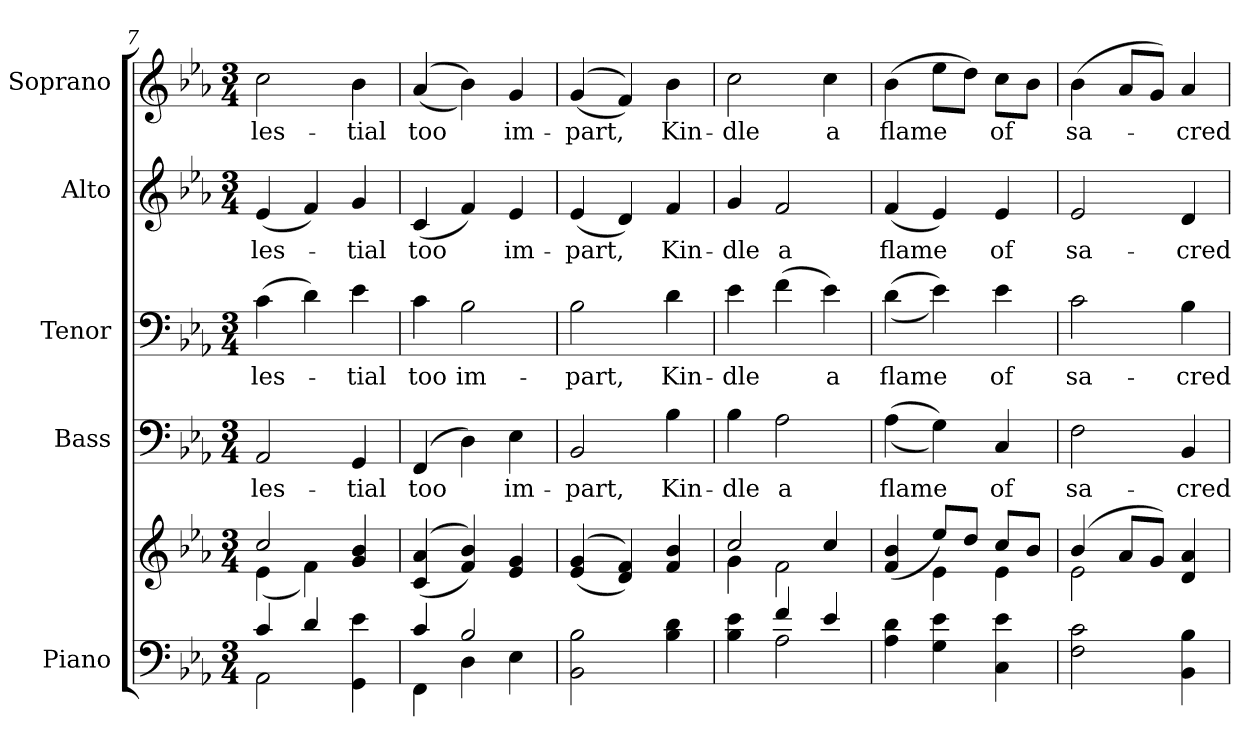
**kern	**kern	**kern	**text	**kern	**text	**kern	**text	**kern	**text
*part5	*part5	*part4	*part4	*part3	*part3	*part2	*part2	*part1	*part1
*staff6	*staff5	*staff4	*staff4	*staff3	*staff3	*staff2	*staff2	*staff1	*staff1
*I"Piano	*	*I"Bass	*	*I"Tenor	*	*I"Alto	*	*I"Soprano	*
*I'Pno.	*	*I'B.	*	*I'T.	*	*I'A.	*	*I'S.	*
*clefF4	*clefG2	*clefF4	*	*clefF4	*	*clefG2	*	*clefG2	*
*k[b-e-a-]	*k[b-e-a-]	*k[b-e-a-]	*	*k[b-e-a-]	*	*k[b-e-a-]	*	*k[b-e-a-]	*
*E-:	*E-:	*E-:	*	*E-:	*	*E-:	*	*E-:	*
*M3/4	*M3/4	*M3/4	*	*M3/4	*	*M3/4	*	*M3/4	*
=7	=7	=7	=7	=7	=7	=7	=7	=7	=7
*^	*^	*	*	*	*	*	*	*	*
!	!	!	!	!	!LO:LY:b:color=#000000	!	!	!	!	!	!
!	!	!	!	!	!	!	!LO:LY:b:color=#000000	!	!	!	!
!	!	!	!	!	!	!	!	!	!LO:LY:b:color=#000000	!	!
!	!	!	!	!	!	!	!	!	!	!	!LO:LY:b:color=#000000
4ci/	2AA-i\	2cci/	(4e-i\	2AA-i/	-les-	(4ci\	-les-	(4e-i/	-les-	2cci\	-les-
4di/	.	.	4fi\)	.	.	4di\)	.	4fi/)	.	.	.
!	!	!	!	!	!LO:LY:b:color=#000000	!	!	!	!	!	!
!	!	!	!	!	!	!	!LO:LY:b:color=#000000	!	!	!	!
!	!	!	!	!	!	!	!	!	!LO:LY:b:color=#000000	!	!
!	!	!	!	!	!	!	!	!	!	!	!LO:LY:b:color=#000000
4GGi\ 4e-i	4ryy	4gi/ 4b-i	4ryy	4GGi/	-tial	4e-i\	-tial	4gi/	-tial	4b-i\	-tial
*	*	*v	*v	*	*	*	*	*	*	*	*
!!LO:PB:g=z
=8	=8	=8	=8	=8	=8	=8	=8	=8	=8	=8
*	*	*^	*	*	*	*	*	*	*	*
!	!	!	!	!	!LO:LY:b:color=#000000	!	!	!	!	!	!
*	*	*v	*v	*	*	*	*	*	*	*	*
*	*	*^	*	*	*	*	*	*	*	*
!	!	!	!	!	!	!	!LO:LY:b:color=#000000	!	!	!	!
*	*	*v	*v	*	*	*	*	*	*	*	*
*	*	*^	*	*	*	*	*	*	*	*
!	!	!	!	!	!	!	!	!	!LO:LY:b:color=#000000	!	!
*	*	*v	*v	*	*	*	*	*	*	*	*
*	*	*^	*	*	*	*	*	*	*	*
!	!	!	!	!	!	!	!	!	!	!	!LO:LY:b:color=#000000
*	*	*v	*v	*	*	*	*	*	*	*	*
4ci/	4FFi\	((4ci/ 4a-i	(4FFi/	too	4ci\	too	(4ci/	too	((4a-i/	too
!	!	!	!	!	!	!LO:LY:b:color=#000000	!	!	!	!
2B-i/	4Di\	4fi/ 4b-i))	4Di\)	.	2B-i\	im-	4fi/)	.	4b-i\))	.
!	!	!	!	!LO:LY:b:color=#000000	!	!	!	!	!	!
!	!	!	!	!	!	!	!	!LO:LY:b:color=#000000	!	!
!	!	!	!	!	!	!	!	!	!	!LO:LY:b:color=#000000
.	4E-i\	4e-i/ 4gi	4E-i\	im-	.	.	4e-i/	im-	4gi/	im-
*v	*v	*	*	*	*	*	*	*	*	*
=9	=9	=9	=9	=9	=9	=9	=9	=9	=9
*^	*	*	*	*	*	*	*	*	*
!	!	!	!	!LO:LY:b:color=#000000	!	!	!	!	!	!
*v	*v	*	*	*	*	*	*	*	*	*
*^	*	*	*	*	*	*	*	*	*
!	!	!	!	!	!	!LO:LY:b:color=#000000	!	!	!	!
*v	*v	*	*	*	*	*	*	*	*	*
*^	*	*	*	*	*	*	*	*	*
!	!	!	!	!	!	!	!	!LO:LY:b:color=#000000	!	!
*v	*v	*	*	*	*	*	*	*	*	*
*^	*	*	*	*	*	*	*	*	*
!	!	!	!	!	!	!	!	!	!	!LO:LY:b:color=#000000
*v	*v	*	*	*	*	*	*	*	*	*
2BB-i\ 2B-i	((4e-i/ 4gi	2BB-i/	-part,	2B-i\	-part,	(4e-i/	-part,	((4gi/	-part,
.	4di/ 4fi))	.	.	.	.	4di/)	.	4fi/))	.
!	!	!	!LO:LY:b:color=#000000	!	!	!	!	!	!
!	!	!	!	!	!LO:LY:b:color=#000000	!	!	!	!
!	!	!	!	!	!	!	!LO:LY:b:color=#000000	!	!
!	!	!	!	!	!	!	!	!	!LO:LY:b:color=#000000
4B-i\ 4di	4fi/ 4b-i	4B-i\	Kin-	4di\	Kin-	4fi/	Kin-	4b-i\	Kin-
=10	=10	=10	=10	=10	=10	=10	=10	=10	=10
*^	*^	*	*	*	*	*	*	*	*
!	!	!	!	!	!LO:LY:b:color=#000000	!	!	!	!	!	!
!	!	!	!	!	!	!	!LO:LY:b:color=#000000	!	!	!	!
!	!	!	!	!	!	!	!	!	!LO:LY:b:color=#000000	!	!
!	!	!	!	!	!	!	!	!	!	!	!LO:LY:b:color=#000000
4B-i\ 4e-i	4ryy	2cci/	4gi\	4B-i\	-dle	4e-i\	-dle	4gi/	-dle	2cci\	-dle
!	!	!	!	!	!LO:LY:b:color=#000000	!	!	!	!	!	!
!	!	!	!	!	!	!	!	!	!LO:LY:b:color=#000000	!	!
4fi/	2A-i\	.	2fi\	2A-i\	a	(4fi\	.	2fi/	a	.	.
!	!	!	!	!	!	!	!LO:LY:b:color=#000000	!	!	!	!
!	!	!	!	!	!	!	!	!	!	!	!LO:LY:b:color=#000000
4e-i/	.	4cci/	.	.	.	4e-i\)	a	.	.	4cci\	a
*v	*v	*	*	*	*	*	*	*	*	*	*
!!LO:PB:g=z
=11	=11	=11	=11	=11	=11	=11	=11	=11	=11	=11
!	!	!	!	!LO:LY:b:color=#000000	!	!	!	!	!	!
!	!	!	!	!	!	!LO:LY:b:color=#000000	!	!	!	!
!	!	!	!	!	!	!	!	!LO:LY:b:color=#000000	!	!
!	!	!	!	!	!	!	!	!	!	!LO:LY:b:color=#000000
4A-i\ 4di	(4fi/ 4b-i	4ryy	((4A-i\	flame	((4di\	flame	(4fi/	flame	(4b-i\	flame
4Gi\ 4e-i	8ee-i/L)	4e-i\	4Gi\))	.	4e-i\))	.	4e-i/)	.	8ee-i\L	.
.	8ddi/J	.	.	.	.	.	.	.	8ddi\J)	.
!	!	!	!	!LO:LY:b:color=#000000	!	!	!	!	!	!
!	!	!	!	!	!	!LO:LY:b:color=#000000	!	!	!	!
!	!	!	!	!	!	!	!	!LO:LY:b:color=#000000	!	!
!	!	!	!	!	!	!	!	!	!	!LO:LY:b:color=#000000
4Ci\ 4e-i	8cci/L	4e-i\	4Ci/	of	4e-i\	of	4e-i/	of	8cci\L	of
.	8b-i/J	.	.	.	.	.	.	.	8b-i\J	.
=12	=12	=12	=12	=12	=12	=12	=12	=12	=12	=12
!	!	!	!	!LO:LY:b:color=#000000	!	!	!	!	!	!
!	!	!	!	!	!	!LO:LY:b:color=#000000	!	!	!	!
!	!	!	!	!	!	!	!	!LO:LY:b:color=#000000	!	!
!	!	!	!	!	!	!	!	!	!	!LO:LY:b:color=#000000
2Fi\ 2ci	(4b-i/	2e-i\	2Fi\	sa-	2ci\	sa-	2e-i/	sa-	(4b-i\	sa-
.	8a-i/L	.	.	.	.	.	.	.	8a-i/L	.
.	8gi/J)	.	.	.	.	.	.	.	8gi/J)	.
!	!	!	!	!LO:LY:b:color=#000000	!	!	!	!	!	!
!	!	!	!	!	!	!LO:LY:b:color=#000000	!	!	!	!
!	!	!	!	!	!	!	!	!LO:LY:b:color=#000000	!	!
!	!	!	!	!	!	!	!	!	!	!LO:LY:b:color=#000000
4BB-i\ 4B-i	4di/ 4a-i	4ryy	4BB-i/	-cred	4B-i\	-cred	4di/	-cred	4a-i/	-cred
*	*v	*v	*	*	*	*	*	*	*	*
=	=	=	=	=	=	=	=	=	=
*-	*-	*-	*-	*-	*-	*-	*-	*-	*-
